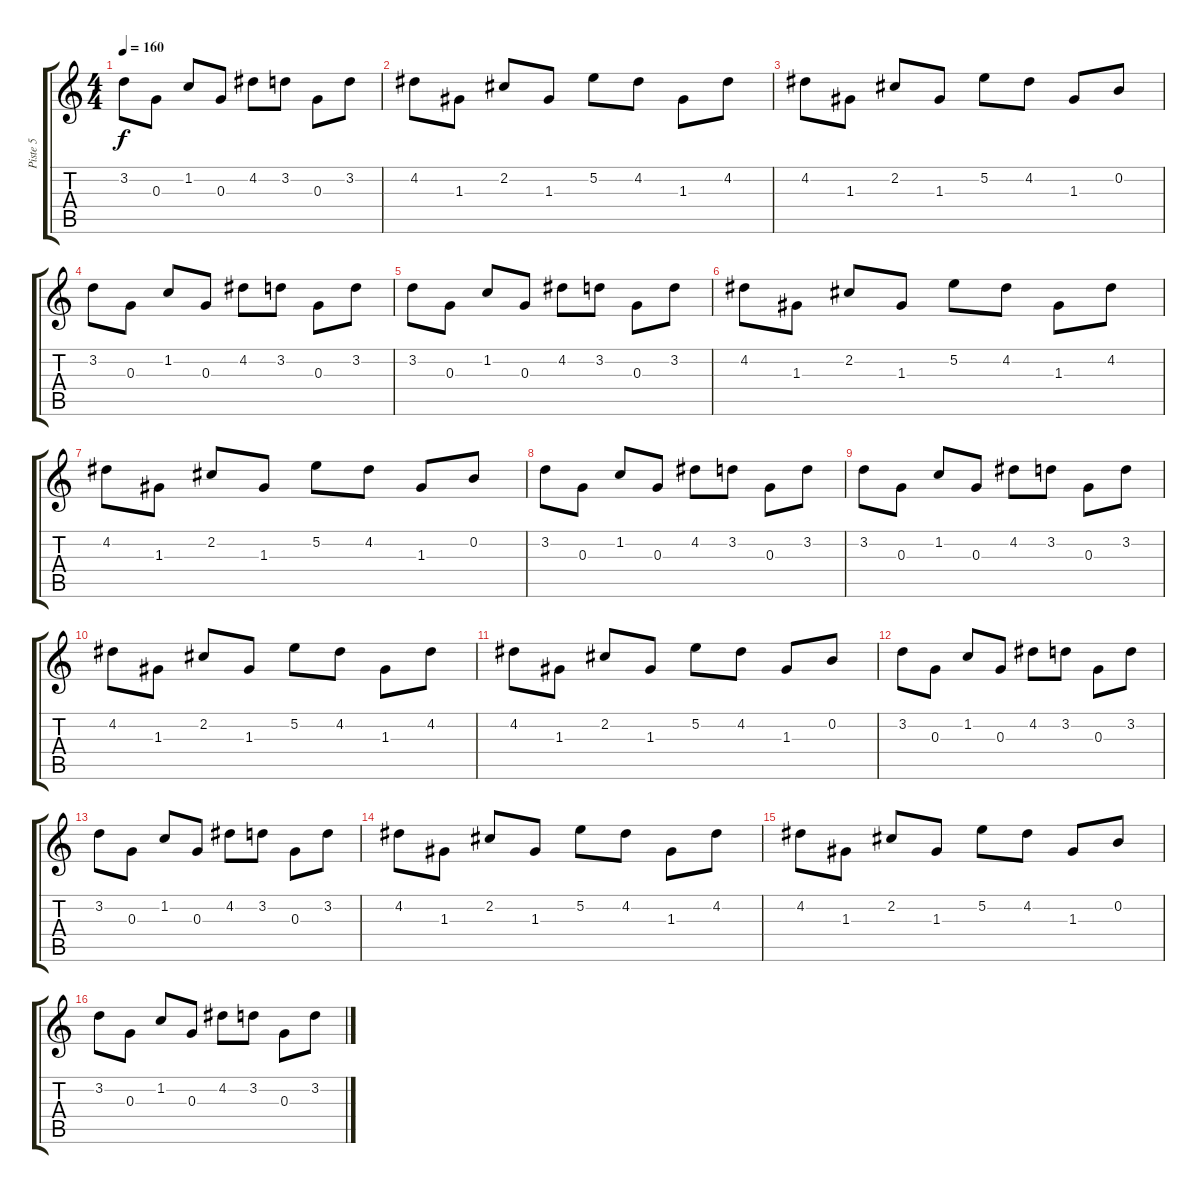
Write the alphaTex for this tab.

\track ("Piste 5" "Piste 5") {instrument acousticguitarsteel}
\staff {score tabs}
\tuning (E4 B3 G3 D3 A2 E2) {hide}
\ts (4 4)
\tempo 160
\clef g2
\ks c
3.2.8{dy f} 0.3.8 1.2.8 0.3.8 4.2.8 3.2.8 0.3.8 3.2.8 |
4.2.8 1.3.8 2.2.8 1.3.8 5.2.8 4.2.8 1.3.8 4.2.8 |
4.2.8 1.3.8 2.2.8 1.3.8 5.2.8 4.2.8 1.3.8 0.2.8 |
3.2.8 0.3.8 1.2.8 0.3.8 4.2.8 3.2.8 0.3.8 3.2.8 |
3.2.8 0.3.8 1.2.8 0.3.8 4.2.8 3.2.8 0.3.8 3.2.8 |
4.2.8 1.3.8 2.2.8 1.3.8 5.2.8 4.2.8 1.3.8 4.2.8 |
4.2.8 1.3.8 2.2.8 1.3.8 5.2.8 4.2.8 1.3.8 0.2.8 |
3.2.8 0.3.8 1.2.8 0.3.8 4.2.8 3.2.8 0.3.8 3.2.8 |
3.2.8 0.3.8 1.2.8 0.3.8 4.2.8 3.2.8 0.3.8 3.2.8 |
4.2.8 1.3.8 2.2.8 1.3.8 5.2.8 4.2.8 1.3.8 4.2.8 |
4.2.8 1.3.8 2.2.8 1.3.8 5.2.8 4.2.8 1.3.8 0.2.8 |
3.2.8 0.3.8 1.2.8 0.3.8 4.2.8 3.2.8 0.3.8 3.2.8 |
3.2.8 0.3.8 1.2.8 0.3.8 4.2.8 3.2.8 0.3.8 3.2.8 |
4.2.8 1.3.8 2.2.8 1.3.8 5.2.8 4.2.8 1.3.8 4.2.8 |
4.2.8 1.3.8 2.2.8 1.3.8 5.2.8 4.2.8 1.3.8 0.2.8 |
3.2.8 0.3.8 1.2.8 0.3.8 4.2.8 3.2.8 0.3.8 3.2.8
